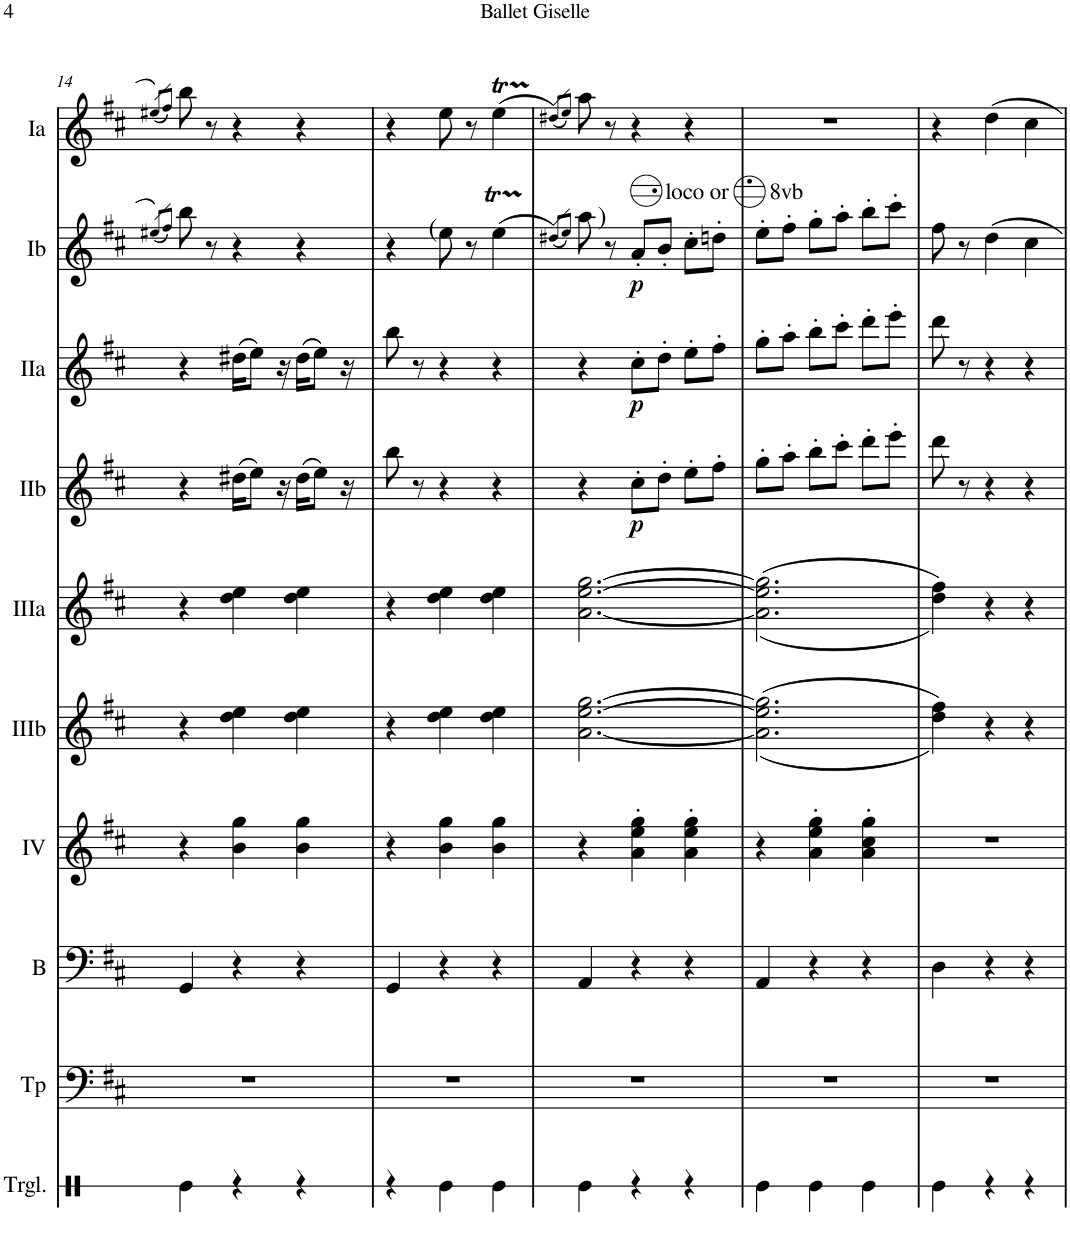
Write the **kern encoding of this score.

**kern	**kern	**kern	**kern	**kern	**kern	**kern	**dynam	**kern	**dynam	**kern	**dynam	**kern
*part10	*part9	*part8	*part7	*part6	*part5	*part4	*part4	*part3	*part3	*part2	*part2	*part1
*staff10	*staff9	*staff8	*staff7	*staff6	*staff5	*staff4	*staff4	*staff3	*staff3	*staff2	*staff2	*staff1
*I"Triangle	*I"Timp.	*I"Bass	*I"Acc. 4	*I"Acc. 3b	*I"Acc. 3a	*I"Acc. 2b	*	*I"Acc. 2a	*	*I"Acc. 1b	*	*I"Acc. 1a
*I'Trgl.	*I'Tp	*I'B	*	*	*	*	*	*	*	*	*	*
!!LO:PB:g=z
*clefX	*clefF4	*clefF4	*clefG2	*clefG2	*clefG2	*clefG2	*	*clefG2	*	*clefG2	*	*clefG2
*	*	*Trd7c12	*Trd7c12	*Trd7c12	*Trd7c12	*	*	*	*	*	*	*
*k[]	*k[f#c#]	*k[f#c#]	*k[f#c#]	*k[f#c#]	*k[f#c#]	*k[f#c#]	*	*k[f#c#]	*	*k[f#c#]	*	*k[f#c#]
*M3/4	*M3/4	*M3/4	*M3/4	*M3/4	*M3/4	*M3/4	*	*M3/4	*	*M3/4	*	*M3/4
=14	=14	=14	=14	=14	=14	=14	=14	=14	=14	=14	=14	=14
.	.	.	.	.	.	.	.	.	.	(8qee#X/L	.	(8qee#X/L
.	.	.	.	.	.	.	.	.	.	8qff#/J)	.	8qff#/J)
4Re\	2.r	4GG/	4r	4r	4r	4r	.	4r	.	8bb\	.	8bb\
.	.	.	.	.	.	.	.	.	.	8r	.	8r
4r	.	4r	4b\ 4gg\	4dd\ 4ee\	4dd\ 4ee\	(16d#X\KL	.	(16dd#X\KL	.	4r	.	4r
.	.	.	.	.	.	8e\J)	.	8ee\J)	.	.	.	.
.	.	.	.	.	.	16r	.	16r	.	.	.	.
4r	.	4r	4b\ 4gg\	4dd\ 4ee\	4dd\ 4ee\	(16d#\KL	.	(16dd#\KL	.	4r	.	4r
.	.	.	.	.	.	8e\J)	.	8ee\J)	.	.	.	.
.	.	.	.	.	.	16r	.	16r	.	.	.	.
=15	=15	=15	=15	=15	=15	=15	=15	=15	=15	=15	=15	=15
4r	2.r	4GG/	4r	4r	4r	8b\	.	8bb\	.	4r	.	4r
.	.	.	.	.	.	8r	.	8r	.	.	.	.
!	!	!	!	!	!	!	!	!	!	!LO:TX:a:t=(	!	!
4Re\	.	4r	4b\ 4gg\	4dd\ 4ee\	4dd\ 4ee\	4r	.	4r	.	8ee\	.	8ee\
.	.	.	.	.	.	.	.	.	.	8r	.	8r
4Re\	.	4r	4b\ 4gg\	4dd\ 4ee\	4dd\ 4ee\	4r	.	4r	.	(4eeT\	.	(4eeT\
=16	=16	=16	=16	=16	=16	=16	=16	=16	=16	=16	=16	=16
.	.	.	.	.	.	.	.	.	.	(8qdd#X/L)	.	(8qdd#X/L)
.	.	.	.	.	.	.	.	.	.	8qee/J)	.	8qee/J)
!	!	!	!	!	!	!	!	!	!	!LO:TX:a:t=)	!	!
4Re\	2.r	4AA/	4r	[2.a\ [2.ee\ [2.gg\	[2.a\ [2.ee\ [2.gg\	4r	.	4r	.	8aa\	.	8aa\
.	.	.	.	.	.	.	.	.	.	8r	.	8r
!	!	!	!	!	!	!	!	!	!	!LO:TX:a:t=loco or       8vb	!	!
!	!	!	!	!	!	!	!LO:DY:b	!	!LO:DY:b	!	!LO:DY:b	!
4r	.	4r	4a\' 4ee\' 4gg\'	.	.	8c#'\L	p	8cc#'\L	p	8a'/L	p	4r
.	.	.	.	.	.	8d'\J	.	8dd'\J	.	8b'/J	.	.
4r	.	4r	4a\' 4ee\' 4gg\'	.	.	8e'\L	.	8ee'\L	.	8cc#'\L	.	4r
.	.	.	.	.	.	8f#'\J	.	8ff#'\J	.	8ddn'\J	.	.
=17	=17	=17	=17	=17	=17	=17	=17	=17	=17	=17	=17	=17
4Re\	2.r	4AA/	4r	(<(2.a\] 2.ee\] 2.gg\]	(<(2.a\] 2.ee\] 2.gg\]	8g'\L	.	8gg'\L	.	8ee'\L	.	2.r
.	.	.	.	.	.	8a'\J	.	8aa'\J	.	8ff#'\J	.	.
4Re\	.	4r	4a\' 4ee\' 4gg\'	.	.	8b'\L	.	8bb'\L	.	8gg'\L	.	.
.	.	.	.	.	.	8cc#'\J	.	8ccc#'\J	.	8aa'\J	.	.
4Re\	.	4r	4a\' 4cc#\' 4gg\'	.	.	8dd'\L	.	8ddd'\L	.	8bb'\L	.	.
.	.	.	.	.	.	8ee'\J	.	8eee'\J	.	8ccc#'\J	.	.
=18	=18	=18	=18	=18	=18	=18	=18	=18	=18	=18	=18	=18
4Re\	2.r	4D\	2.r	4dd\ 4ff#\))	4dd\ 4ff#\))	8dd\	.	8ddd\	.	8ff#\	.	4r
.	.	.	.	.	.	8r	.	8r	.	8r	.	.
4r	.	4r	.	4r	4r	4r	.	4r	.	4dd\	.	4dd\
4r	.	4r	.	4r	4r	4r	.	4r	.	4cc#\	.	4cc#\
=	=	=	=	=	=	=	=	=	=	=	=	=
*-	*-	*-	*-	*-	*-	*-	*-	*-	*-	*-	*-	*-
